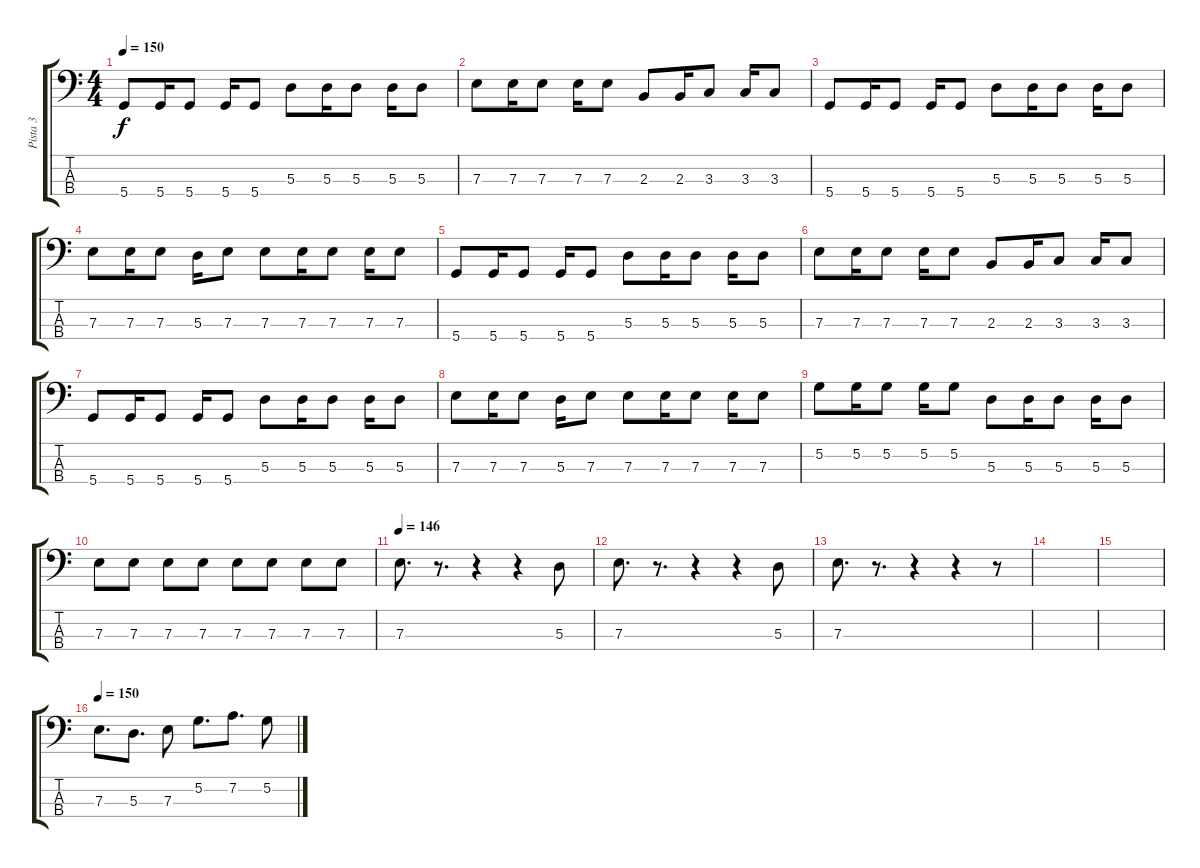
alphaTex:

\track ("Pista 3" "Pista 3") {instrument electricbasspick}
\staff {score tabs}
\tuning (G2 D2 A1 D1) {hide}
\ts (4 4)
\tempo 150
\clef f4
\ks c
5.4.8{dy f} 5.4.16 5.4.8 5.4.16 5.4.8 5.3.8 5.3.16 5.3.8 5.3.16 5.3.8 |
7.3.8 7.3.16 7.3.8 7.3.16 7.3.8 2.3.8 2.3.16 3.3.8 3.3.16 3.3.8 |
5.4.8 5.4.16 5.4.8 5.4.16 5.4.8 5.3.8 5.3.16 5.3.8 5.3.16 5.3.8 |
7.3.8 7.3.16 7.3.8 5.3.16 7.3.8 7.3.8 7.3.16 7.3.8 7.3.16 7.3.8 |
5.4.8 5.4.16 5.4.8 5.4.16 5.4.8 5.3.8 5.3.16 5.3.8 5.3.16 5.3.8 |
7.3.8 7.3.16 7.3.8 7.3.16 7.3.8 2.3.8 2.3.16 3.3.8 3.3.16 3.3.8 |
5.4.8 5.4.16 5.4.8 5.4.16 5.4.8 5.3.8 5.3.16 5.3.8 5.3.16 5.3.8 |
7.3.8 7.3.16 7.3.8 5.3.16 7.3.8 7.3.8 7.3.16 7.3.8 7.3.16 7.3.8 |
5.2.8 5.2.16 5.2.8 5.2.16 5.2.8 5.3.8 5.3.16 5.3.8 5.3.16 5.3.8 |
7.3.8 7.3.8 7.3.8 7.3.8 7.3.8 7.3.8 7.3.8 7.3.8 |
\tempo 146
7.3.8{d} r.8{d} r.4 r.4 5.3.8 |
7.3.8{d} r.8{d} r.4 r.4 5.3.8 |
7.3.8{d} r.8{d} r.4 r.4 r.8 |
|
|
\tempo 150
7.3.8{d} 5.3.8{d} 7.3.8 5.2.8{d} 7.2.8{d} 5.2.8
